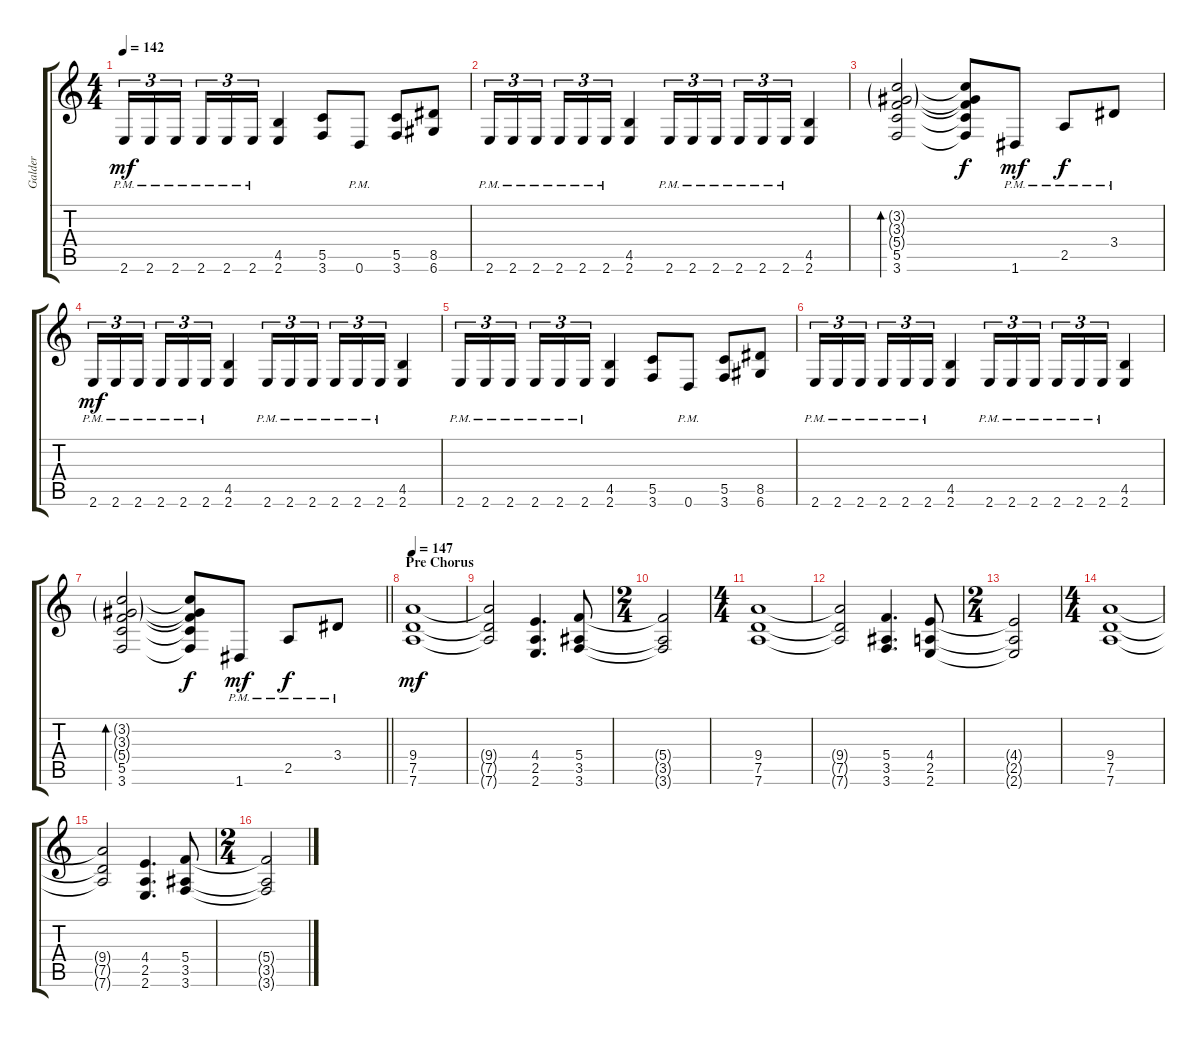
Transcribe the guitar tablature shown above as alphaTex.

\track ("Galder" "Galder") {instrument overdrivenguitar}
\staff {score tabs}
\tuning (D4 A3 F3 C3 G2 D2) {hide}
\ts (4 4)
\tempo 142
\clef g2
\ks c
2.6{pm}.16{tu (3 2) dy mf} 2.6{pm}.16{tu (3 2)} 2.6{pm}.16{tu (3 2) beam splitsecondary} 2.6{pm}.16{tu (3 2)} 2.6{pm}.16{tu (3 2)} 2.6{pm}.16{tu (3 2)} (4.5 2.6).4 (5.5 3.6).8 0.6{pm}.8 (5.5 3.6).8 (8.5 6.6).8 |
2.6{pm}.16{tu (3 2)} 2.6{pm}.16{tu (3 2)} 2.6{pm}.16{tu (3 2) beam splitsecondary} 2.6{pm}.16{tu (3 2)} 2.6{pm}.16{tu (3 2)} 2.6{pm}.16{tu (3 2)} (4.5 2.6).4 2.6{pm}.16{tu (3 2)} 2.6{pm}.16{tu (3 2)} 2.6{pm}.16{tu (3 2) beam splitsecondary} 2.6{pm}.16{tu (3 2)} 2.6{pm}.16{tu (3 2)} 2.6{pm}.16{tu (3 2)} (4.5 2.6).4 |
(3.2{g} 3.3{g} 5.4{g} 5.5 3.6).2{bd 120} (3.2{t} 3.3{t} 5.4{t} 5.5{t} 3.6{t}).8{dy f} 1.6{pm}.8{dy mf} 2.5{pm}.8{dy f} 3.4{pm}.8 |
2.6{pm}.16{tu (3 2) dy mf} 2.6{pm}.16{tu (3 2)} 2.6{pm}.16{tu (3 2) beam splitsecondary} 2.6{pm}.16{tu (3 2)} 2.6{pm}.16{tu (3 2)} 2.6{pm}.16{tu (3 2)} (4.5 2.6).4 2.6{pm}.16{tu (3 2)} 2.6{pm}.16{tu (3 2)} 2.6{pm}.16{tu (3 2) beam splitsecondary} 2.6{pm}.16{tu (3 2)} 2.6{pm}.16{tu (3 2)} 2.6{pm}.16{tu (3 2)} (4.5 2.6).4 |
2.6{pm}.16{tu (3 2)} 2.6{pm}.16{tu (3 2)} 2.6{pm}.16{tu (3 2) beam splitsecondary} 2.6{pm}.16{tu (3 2)} 2.6{pm}.16{tu (3 2)} 2.6{pm}.16{tu (3 2)} (4.5 2.6).4 (5.5 3.6).8 0.6{pm}.8 (5.5 3.6).8 (8.5 6.6).8 |
2.6{pm}.16{tu (3 2)} 2.6{pm}.16{tu (3 2)} 2.6{pm}.16{tu (3 2) beam splitsecondary} 2.6{pm}.16{tu (3 2)} 2.6{pm}.16{tu (3 2)} 2.6{pm}.16{tu (3 2)} (4.5 2.6).4 2.6{pm}.16{tu (3 2)} 2.6{pm}.16{tu (3 2)} 2.6{pm}.16{tu (3 2) beam splitsecondary} 2.6{pm}.16{tu (3 2)} 2.6{pm}.16{tu (3 2)} 2.6{pm}.16{tu (3 2)} (4.5 2.6).4 |
\barLineRight lightlight
(3.2{g} 3.3{g} 5.4{g} 5.5 3.6).2{bd 120} (3.2{t} 3.3{t} 5.4{t} 5.5{t} 3.6{t}).8{dy f} 1.6{pm}.8{dy mf} 2.5{pm}.8{dy f} 3.4{pm}.8 |
\section ("" "Pre Chorus")
\tempo 147
(9.4 7.5 7.6).1{dy mf} |
(9.4{t} 7.5{t} 7.6{t}).2 (4.4 2.5 2.6).4{d} (5.4 3.5 3.6).8 |
\ts (2 4)
(5.4{t} 3.5{t} 3.6{t}).2 |
\ts (4 4)
(9.4 7.5 7.6).1 |
(9.4{t} 7.5{t} 7.6{t}).2 (5.4 3.5 3.6).4{d} (4.4 2.5 2.6).8 |
\ts (2 4)
(4.4{t} 2.5{t} 2.6{t}).2 |
\ts (4 4)
(9.4 7.5 7.6).1 |
(9.4{t} 7.5{t} 7.6{t}).2 (4.4 2.5 2.6).4{d} (5.4 3.5 3.6).8 |
\ts (2 4)
(5.4{t} 3.5{t} 3.6{t}).2
